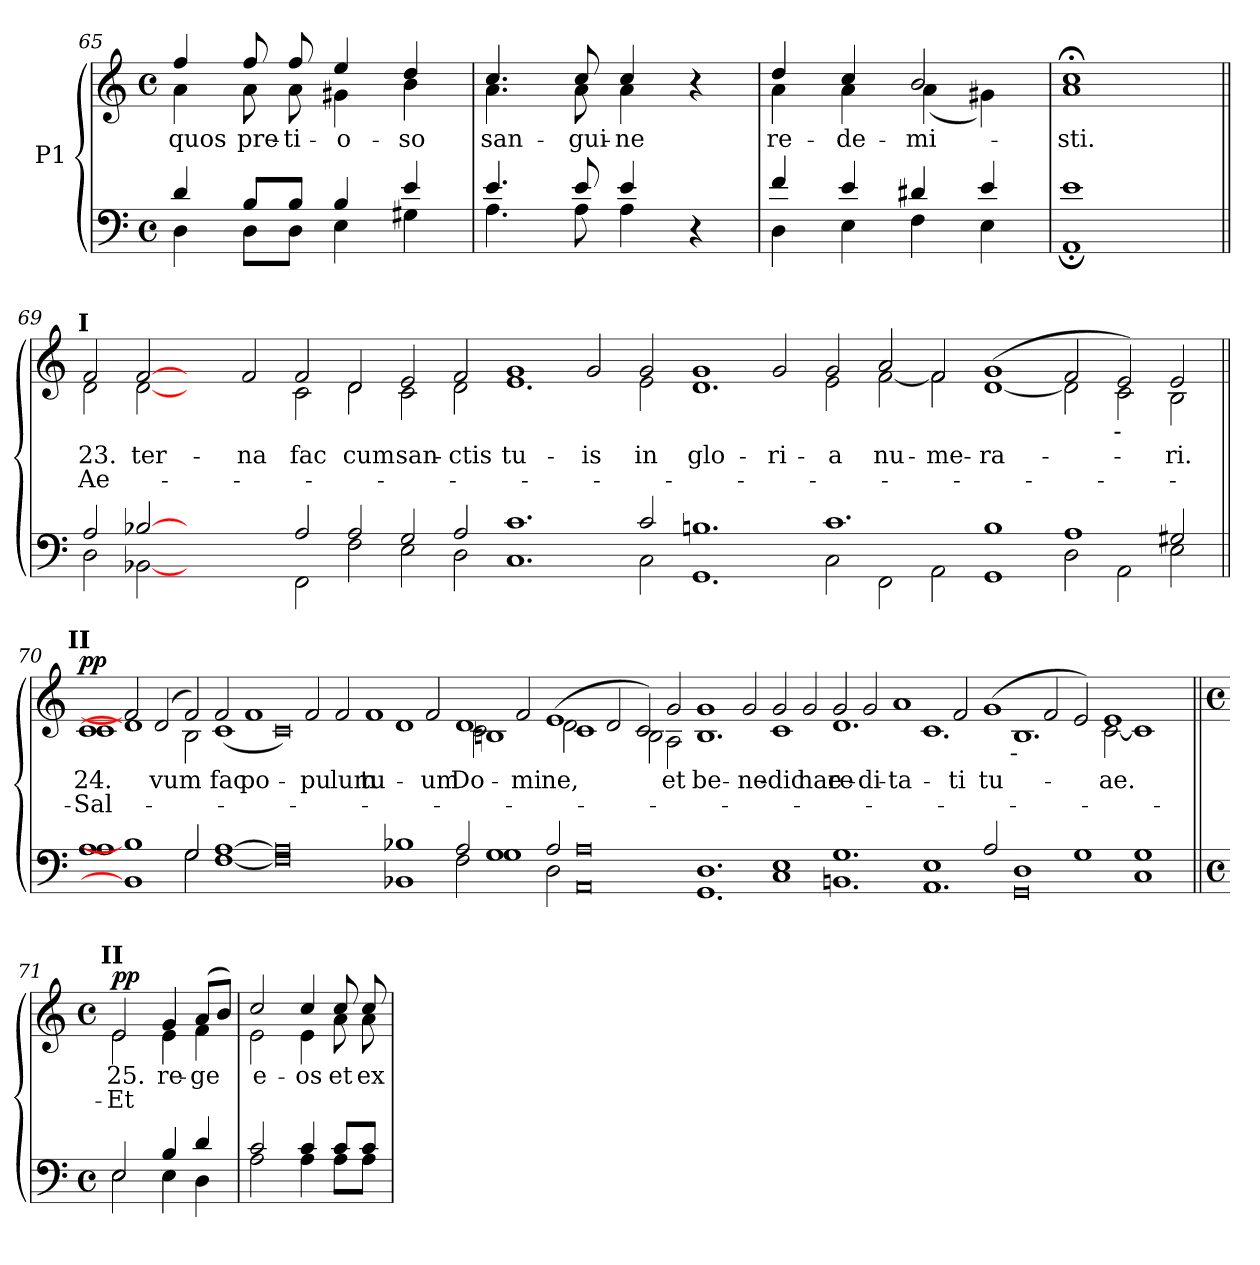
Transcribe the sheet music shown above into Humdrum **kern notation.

**kern	**kern	**text	**text	**dynam
*part1	*part1	*part1	*part1	*part1
*staff2	*staff1	*staff1	*staff1	*staff1/2
*I"P1	*	*	*	*
*clefF4	*clefG2	*	*	*
*k[]	*k[]	*	*	*
*C:	*C:	*	*	*
*M4/4	*M4/4	*	*	*
*met(c)	*met(c)	*	*	*
=65	=65	=65	=65	=65
*^	*	*	*	*
!	!	!	!LO:LY:b:color=#000000	!	!
*	*	*^	*	*	*
4di/	4Di\	4ffi/	4ai\	quos	.	.
!	!	!	!	!LO:LY:b:color=#000000	!	!
8Bi/L	8Di\L	8ffi/	8ai\	pre-	.	.
!	!	!	!	!LO:LY:b:color=#000000	!	!
8Bi/J	8Di\J	8ffi/	8ai\	-ti-	.	.
!	!	!	!	!LO:LY:b:color=#000000	!	!
4Bi/	4Ei\	4eei/	4g#Xi\	-o-	.	.
!	!	!	!	!LO:LY:b:color=#000000	!	!
4ei/	4G#Xi\	4ddi/	4bi\	-so	.	.
=66	=66	=66	=66	=66	=66	=66
!	!	!	!	!LO:LY:b:color=#000000	!	!
4.ei/	4.Ai\	4.cci/	4.ai\	san-	.	.
!	!	!	!	!LO:LY:b:color=#000000	!	!
8ei/	8Ai\	8cci/	8ai\	-gui-	.	.
!	!	!	!	!LO:LY:b:color=#000000	!	!
4ei/	4Ai\	4cci/	4ai\	-ne	.	.
4r	4ryy	4r	4ryy	.	.	.
=67	=67	=67	=67	=67	=67	=67
!	!	!	!	!LO:LY:b:color=#000000	!	!
4fi/	4Di\	4ddi/	4ai\	re-	.	.
!	!	!	!	!LO:LY:b:color=#000000	!	!
4ei/	4Ei\	4cci/	4ai\	-de-	.	.
!	!	!	!	!LO:LY:b:color=#000000	!	!
4d#Xi/	4Fi\	2bi/	(4ai\	-mi-	.	.
4ei/	4Ei\	.	4g#Xi\)	.	.	.
=68	=68	=68	=68	=68	=68	=68
!	!	!	!	!LO:LY:b:color=#000000	!	!
1ei	1AA;i	1cc;i	1ai	-sti.	.	.
!!LO:LB:g=z	!!
=69||	=69||	=69||	=69||	=69||	=69||	=69||
!	!	!LO:TX:a:B:cj:t=I	!	!	!	!
!	!	!	!	!LO:LY:b:color=#000000	!LO:LY:b:color=#000000	!
2Ai/	2Di\	2fi/	2di\	23.	Ae-	.
!	!	!	!	!LO:LY:b:color=#000000	!	!
[2B-Xi	[2BB-Xi	[2fi	[2di	-ter-	.	.
1ryy	1ryy	2ryy	1ryy	.	.	.
!	!	!	!	!LO:LY:b:color=#000000	!	!
.	.	2fi/	.	-na	.	.
!	!	!	!	!LO:LY:b:color=#000000	!	!
2Ai/	2FFi\	2fi/	2ci\	fac	.	.
!	!	!	!	!LO:LY:b:color=#000000	!	!
2Ai/	2Fi\	2di/	2di\	cum	.	.
!	!	!	!	!LO:LY:b:color=#000000	!	!
2Gi/	2Ei\	2ei/	2ci\	san-	.	.
!	!	!	!	!LO:LY:b:color=#000000	!	!
2Ai/	2Di\	2fi/	2di\	-ctis	.	.
!	!	!	!	!LO:LY:b:color=#000000	!	!
1.ci	1.Ci	1gi	1.ei	tu-	.	.
!	!	!	!	!LO:LY:b:color=#000000	!	!
.	.	2gi/	.	-is	.	.
!	!	!	!	!LO:LY:b:color=#000000	!	!
2ci/	2Ci\	2gi/	2ei\	in	.	.
!	!	!	!	!LO:LY:b:color=#000000	!	!
1.Bni	1.GGi	1gi	1.di	glo-	.	.
!	!	!	!	!LO:LY:b:color=#000000	!	!
.	.	2gi/	.	-ri-	.	.
!	!	!	!	!LO:LY:b:color=#000000	!	!
1.ci	2Ci\	2gi/	2ei\	-a	.	.
!	!	!	!	!LO:LY:b:color=#000000	!	!
.	2FFi\	2ai/	[2fi\	nu-	.	.
!	!	!	!	!LO:LY:b:color=#000000	!	!
.	2AAi\	2fi/]	2fi\	-me-	.	.
!	!	!	!	!LO:LY:b:color=#000000	!	!
1Bi	1GGi	(1gi	[1di	-ra-	.	.
1Ai	2Di\	2fi/	2di\]	.	.	.
!	!	!LO:TX:b:cj:t=-	!	!	!	!
.	2AAi\	2ei/)	2ci\	.	.	.
!	!	!	!	!LO:LY:b:color=#000000	!	!
2G#Xi/	2Ei\	2ei/	2Bi\	-ri.	.	.
!!LO:PB:g=z	!!
=70||	=70||	=70||	=70||	=70||	=70||	=70||
!	!	!LO:TX:a:B:cj:t=II	!	!	!	!
!	!	!	!	!LO:LY:b:color=#000000	!LO:LY:b:color=#000000	!
1Ai	1Ai	1ci	1ci	24.	Sal-	p p
1B-i]	1BB-i]	2fi]	1di]	.	.	.
!	!	!	!	!LO:LY:b:color=#000000	!	!
.	.	(2di/	.	-vum	.	.
2Gi/	2Gi\	2fi/)	2Bi\	.	.	.
!	!	!	!	!LO:LY:b:color=#000000	!	!
[1Ai	[1Fi	2fi/	(1ci	fac	.	.
!	!	!	!	!LO:LY:b:color=#000000	!	!
.	.	1fi	.	po-	.	.
0Ai]	0Fi]	.	0ci)	.	.	.
!	!	!	!	!LO:LY:b:color=#000000	!	!
.	.	2fi/	.	-pu-	.	.
!	!	!	!	!LO:LY:b:color=#000000	!	!
.	.	2fi/	.	-lum	.	.
!	!	!	!	!LO:LY:b:color=#000000	!	!
.	.	1fi	.	tu-	.	.
1B-Xi	1BB-Xi	.	1di	.	.	.
!	!	!	!	!LO:LY:b:color=#000000	!	!
.	.	2fi/	.	-um	.	.
!	!	!	!	!LO:LY:b:color=#000000	!	!
2Ai/	2Fi\	1di	2ci\	Do-	.	.
1Gi	1Gi	.	1Bni	.	.	.
!	!	!	!	!LO:LY:b:color=#000000	!	!
.	.	2fi/	.	-mi-	.	.
!	!	!	!	!LO:LY:b:color=#000000	!	!
2Ai/	2Di\	(1ei	2di\	-ne,	.	.
0Ai	0AAi	.	1ci	.	.	.
.	.	2di/	.	.	.	.
.	.	2ci/)	2Bi\	.	.	.
!	!	!	!	!LO:LY:b:color=#000000	!	!
.	.	2gi/	2Ai\	et	.	.
!	!	!	!	!LO:LY:b:color=#000000	!	!
1.Di	1.GGi	1gi	1.Bi	be-	.	.
!	!	!	!	!LO:LY:b:color=#000000	!	!
.	.	2gi/	.	-ne-	.	.
!	!	!	!	!LO:LY:b:color=#000000	!	!
1Ei	1Ci	2gi/	1ci	-dic	.	.
!	!	!	!	!LO:LY:b:color=#000000	!	!
.	.	2gi/	.	hae-	.	.
!	!	!	!	!LO:LY:b:color=#000000	!	!
1.Gi	1.BBi	2gi/	1.di	-re-	.	.
!	!	!	!	!LO:LY:b:color=#000000	!	!
.	.	2gi/	.	-di-	.	.
!	!	!	!	!LO:LY:b:color=#000000	!	!
.	.	1ai	.	-ta-	.	.
1Ei	1.AAi	.	1.ci	.	.	.
!	!	!	!	!LO:LY:b:color=#000000	!	!
.	.	2fi/	.	-ti	.	.
!	!	!	!	!LO:LY:b:color=#000000	!	!
2Ai/	.	(1gi	.	tu-	.	.
!	!	!	!LO:TX:b:cj:t=-	!	!	!
1Di	0GGi	.	1.Bi	.	.	.
.	.	2fi/	.	.	.	.
1Gi	.	2ei/)	.	.	.	.
!	!	!	!	!LO:LY:b:color=#000000	!	!
.	.	1ei	[2ci\	-ae.	.	.
1Gi	1Ci	.	1ci]	.	.	.
.	.	2ryy	.	.	.	.
!!LO:LB:g=z	!!
=71||	=71||	=71||	=71||	=71||	=71||	=71||
*M4/4	*	*M4/4	*	*	*	*
*met(c)	*	*met(c)	*	*	*	*
!	!	!LO:TX:a:B:cj:t=II	!	!	!	!
!	!	!	!	!LO:LY:b:color=#000000	!LO:LY:b:color=#000000	!
2Ei/	2Ei\	2ei/	2ei\	25.	Et	p p
!	!	!	!	!LO:LY:b:color=#000000	!	!
4Bi/	4Ei\	4gi/	4ei\	re-	.	.
!	!	!	!	!LO:LY:b:color=#000000	!	!
4di/	4Di\	(8ai/L	4fi\	-ge	.	.
.	.	8bi/J)	.	.	.	.
=72	=72	=72	=72	=72	=72	=72
!	!	!	!	!LO:LY:b:color=#000000	!	!
2ci/	2Ai\	2cci/	2ei\	e-	.	.
!	!	!	!	!LO:LY:b:color=#000000	!	!
4ci/	4Ai\	4cci/	4ei\	-os	.	.
!	!	!	!	!LO:LY:b:color=#000000	!	!
8ci/L	8Ai\L	8cci/	8ai\	et	.	mf mf
!	!	!	!	!LO:LY:b:color=#000000	!	!
8ci/J	8Ai\J	8cci/	8ai\	ex-	.	.
*v	*v	*	*	*	*	*
*	*v	*v	*	*	*
=	=	=	=	=
*-	*-	*-	*-	*-
